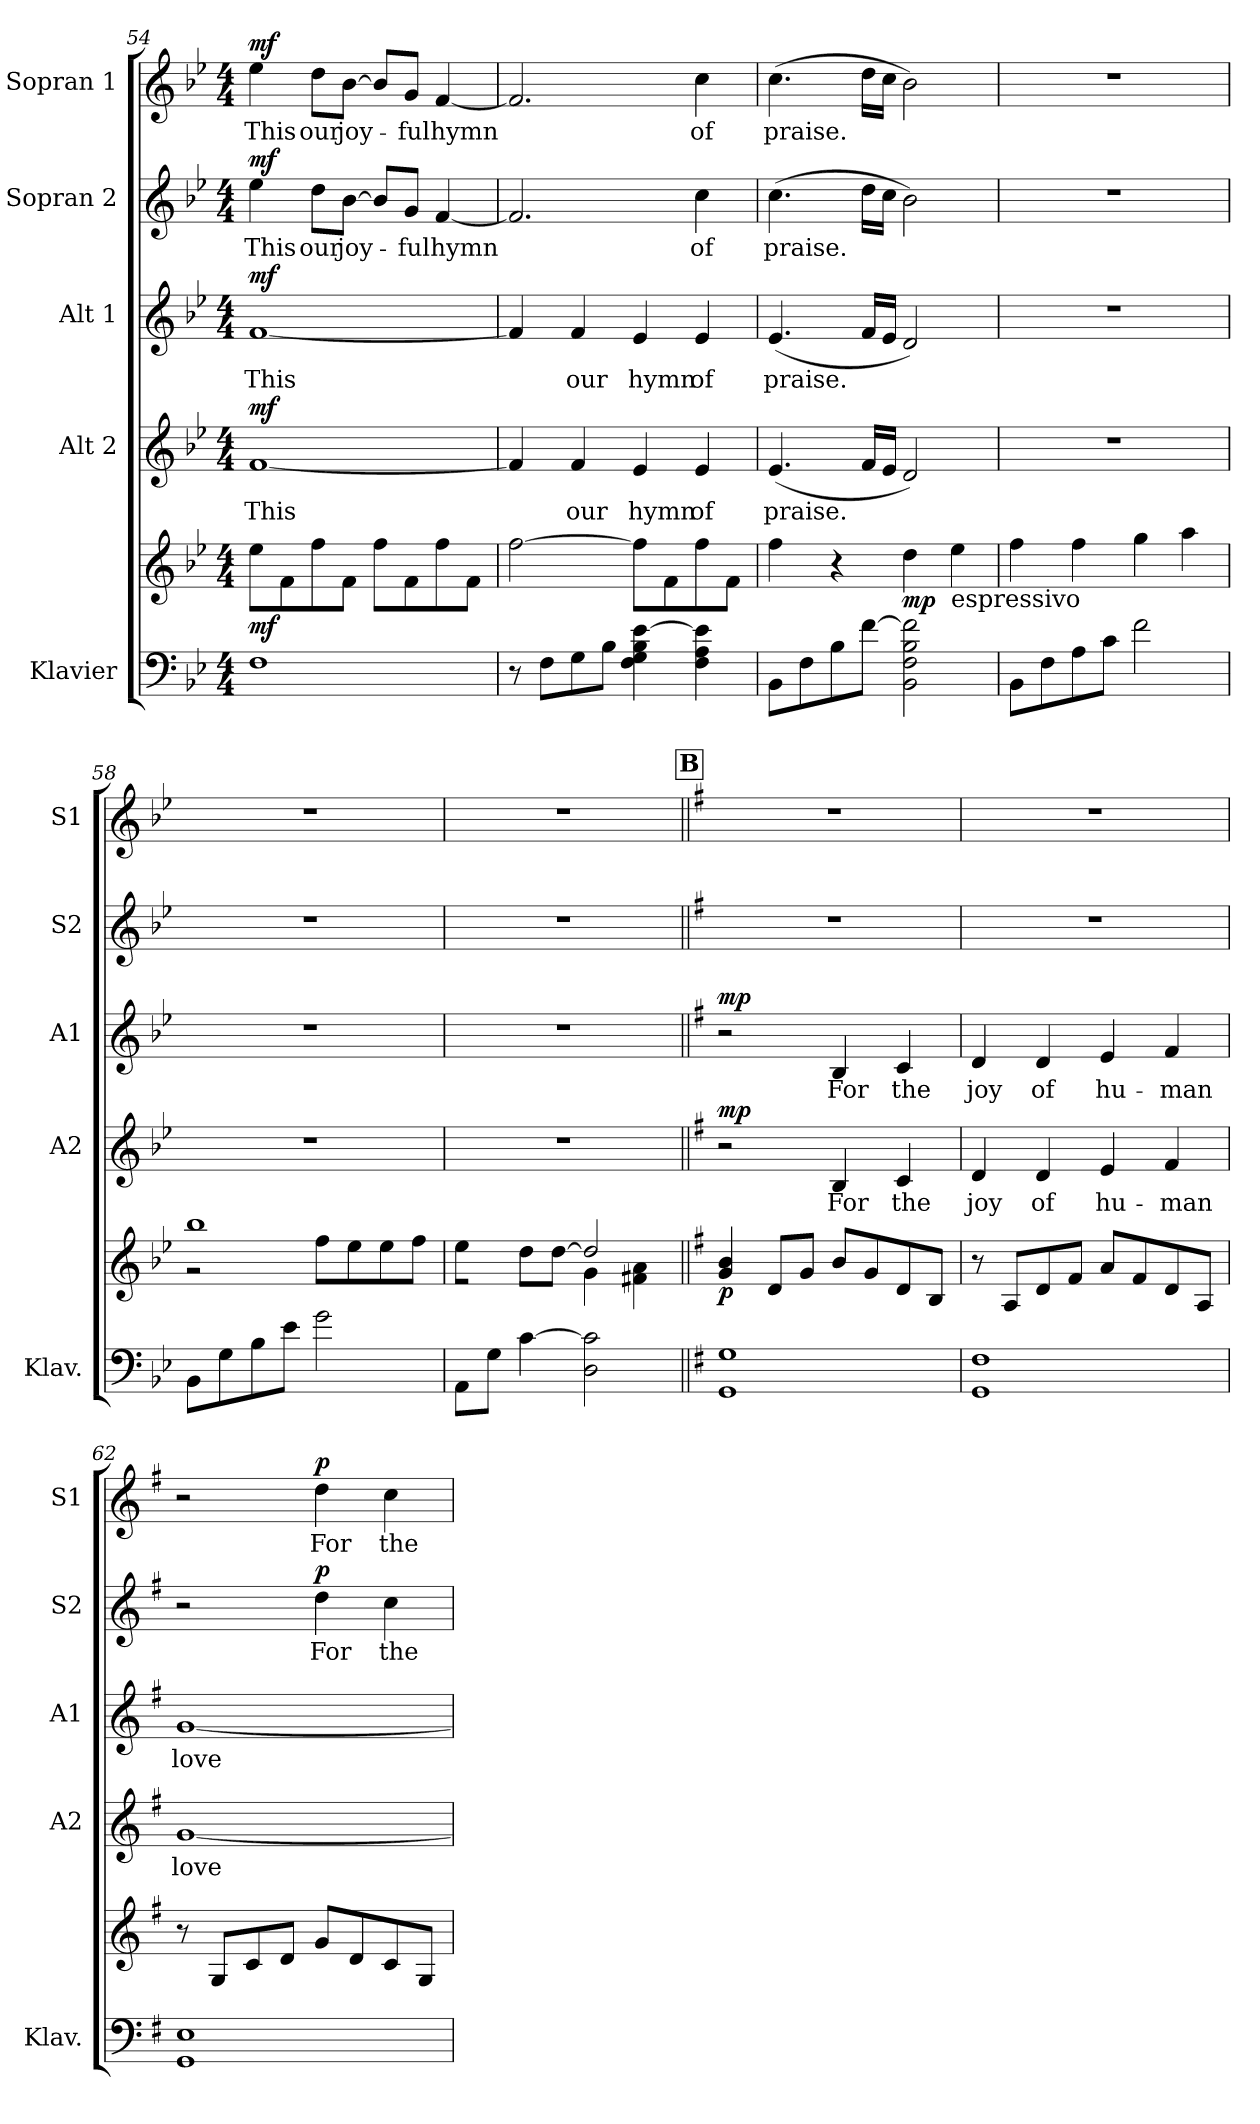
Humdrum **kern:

**kern	**kern	**dynam	**kern	**text	**dynam	**kern	**text	**dynam	**kern	**text	**dynam	**kern	**text	**dynam
*part5	*part5	*part5	*part4	*part4	*part4	*part3	*part3	*part3	*part2	*part2	*part2	*part1	*part1	*part1
*staff6	*staff5	*staff5/6	*staff4	*staff4	*staff4	*staff3	*staff3	*staff3	*staff2	*staff2	*staff2	*staff1	*staff1	*staff1
*I"Klavier	*	*	*I"Alt 2	*	*	*I"Alt 1	*	*	*I"Sopran 2	*	*	*I"Sopran 1	*	*
*I'Klav.	*	*	*I'A2	*	*	*I'A1	*	*	*I'S2	*	*	*I'S1	*	*
*clefF4	*clefG2	*	*clefG2	*	*	*clefG2	*	*	*clefG2	*	*	*clefG2	*	*
*k[b-e-]	*k[b-e-]	*	*k[b-e-]	*	*	*k[b-e-]	*	*	*k[b-e-]	*	*	*k[b-e-]	*	*
*M4/4	*M4/4	*	*M4/4	*	*	*M4/4	*	*	*M4/4	*	*	*M4/4	*	*
=54	=54	=54	=54	=54	=54	=54	=54	=54	=54	=54	=54	=54	=54	=54
!	!	!LO:DY:b	!	!LO:LY:b	!LO:DY:b	!	!LO:LY:b	!LO:DY:b	!	!LO:LY:b	!LO:DY:b	!	!LO:LY:b	!LO:DY:b
1F	8ee-\L	mf	[1f	This	mf	[1f	This	mf	4ee-\	This	mf	4ee-\	This	mf
.	8f\	.	.	.	.	.	.	.	.	.	.	.	.	.
!	!	!	!	!	!	!	!	!	!	!LO:LY:b	!	!	!LO:LY:b	!
.	8ff\	.	.	.	.	.	.	.	8dd\L	our	.	8dd\L	our	.
!	!	!	!	!	!	!	!	!	!	!LO:LY:b	!	!	!LO:LY:b	!
.	8f\J	.	.	.	.	.	.	.	[8b-\J	joy-	.	[8b-\J	joy-	.
.	8ff\L	.	.	.	.	.	.	.	8b-/L]	.	.	8b-/L]	.	.
!	!	!	!	!	!	!	!	!	!	!LO:LY:b	!	!	!LO:LY:b	!
.	8f\	.	.	.	.	.	.	.	8g/J	-ful	.	8g/J	-ful	.
!	!	!	!	!	!	!	!	!	!	!LO:LY:b	!	!	!LO:LY:b	!
.	8ff\	.	.	.	.	.	.	.	[4f/	hymn	.	[4f/	hymn	.
.	8f\J	.	.	.	.	.	.	.	.	.	.	.	.	.
=55	=55	=55	=55	=55	=55	=55	=55	=55	=55	=55	=55	=55	=55	=55
8r	[2ff\	.	4f/]	.	.	4f/]	.	.	2.f/]	.	.	2.f/]	.	.
8F\L	.	.	.	.	.	.	.	.	.	.	.	.	.	.
!	!	!	!	!LO:LY:b	!	!	!LO:LY:b	!	!	!	!	!	!	!
8G\	.	.	4f/	our	.	4f/	our	.	.	.	.	.	.	.
8B-\J	.	.	.	.	.	.	.	.	.	.	.	.	.	.
!	!	!	!	!LO:LY:b	!	!	!LO:LY:b	!	!	!	!	!	!	!
4F\ 4G\ 4B-\ [4e-\	8ff\L]	.	4e-/	hymn	.	4e-/	hymn	.	.	.	.	.	.	.
.	8f\	.	.	.	.	.	.	.	.	.	.	.	.	.
!	!	!	!	!LO:LY:b	!	!	!LO:LY:b	!	!	!LO:LY:b	!	!	!LO:LY:b	!
4F\ 4A\ 4e-\]	8ff\	.	4e-/	of	.	4e-/	of	.	4cc\	of	.	4cc\	of	.
.	8f\J	.	.	.	.	.	.	.	.	.	.	.	.	.
!!LO:LB:g=z
=56	=56	=56	=56	=56	=56	=56	=56	=56	=56	=56	=56	=56	=56	=56
!	!	!	!	!LO:LY:b	!	!	!LO:LY:b	!	!	!LO:LY:b	!	!	!LO:LY:b	!
8BB-\L	4ff\	.	(<4.e-/	praise.	.	(<4.e-/	praise.	.	(>4.cc\	praise.	.	(>4.cc\	praise.	.
8F\	.	.	.	.	.	.	.	.	.	.	.	.	.	.
8B-\	4r	.	.	.	.	.	.	.	.	.	.	.	.	.
[8f\J	.	.	16f/LL	.	.	16f/LL	.	.	16dd\LL	.	.	16dd\LL	.	.
.	.	.	16e-/JJ	.	.	16e-/JJ	.	.	16cc\JJ	.	.	16cc\JJ	.	.
!	!	!LO:DY:b	!	!	!	!	!	!	!	!	!	!	!	!
2BB-\ 2F\ 2B-\ 2f\]	4dd\	mp	2d/)	.	.	2d/)	.	.	2b-\)	.	.	2b-\)	.	.
!	!LO:TX:b:t=espressivo	!	!	!	!	!	!	!	!	!	!	!	!	!
.	4ee-\	.	.	.	.	.	.	.	.	.	.	.	.	.
=57	=57	=57	=57	=57	=57	=57	=57	=57	=57	=57	=57	=57	=57	=57
8BB-\L	4ff\	.	1r	.	.	1r	.	.	1r	.	.	1r	.	.
8F\	.	.	.	.	.	.	.	.	.	.	.	.	.	.
8A\	4ff\	.	.	.	.	.	.	.	.	.	.	.	.	.
8c\J	.	.	.	.	.	.	.	.	.	.	.	.	.	.
2f\	4gg\	.	.	.	.	.	.	.	.	.	.	.	.	.
.	4aa\	.	.	.	.	.	.	.	.	.	.	.	.	.
=58	=58	=58	=58	=58	=58	=58	=58	=58	=58	=58	=58	=58	=58	=58
*	*^	*	*	*	*	*	*	*	*	*	*	*	*	*
8BB-\L	1bb-	2r	.	1r	.	.	1r	.	.	1r	.	.	1r	.	.
8G\	.	.	.	.	.	.	.	.	.	.	.	.	.	.	.
8B-\	.	.	.	.	.	.	.	.	.	.	.	.	.	.	.
8e-\J	.	.	.	.	.	.	.	.	.	.	.	.	.	.	.
2g\	.	8ff\L	.	.	.	.	.	.	.	.	.	.	.	.	.
.	.	8ee-\	.	.	.	.	.	.	.	.	.	.	.	.	.
.	.	8ee-\	.	.	.	.	.	.	.	.	.	.	.	.	.
.	.	8ff\J	.	.	.	.	.	.	.	.	.	.	.	.	.
=59	=59	=59	=59	=59	=59	=59	=59	=59	=59	=59	=59	=59	=59	=59	=59
8AA\L	4ee-\	2r	.	1r	.	.	1r	.	.	1r	.	.	1r	.	.
8G\J	.	.	.	.	.	.	.	.	.	.	.	.	.	.	.
[4c\	8dd\L	.	.	.	.	.	.	.	.	.	.	.	.	.	.
.	[8dd\J	.	.	.	.	.	.	.	.	.	.	.	.	.	.
2D\ 2c\]	2dd/]	4g\	.	.	.	.	.	.	.	.	.	.	.	.	.
.	.	4f#X\ 4a\	.	.	.	.	.	.	.	.	.	.	.	.	.
*	*v	*v	*	*	*	*	*	*	*	*	*	*	*	*	*
!!LO:PB:g=z
!!LO:REH:place=s1:a:B:fs=14:t=B
=60||	=60||	=60||	=60||	=60||	=60||	=60||	=60||	=60||	=60||	=60||	=60||	=60||	=60||	=60||
*k[f#]	*k[f#]	*	*k[f#]	*	*	*k[f#]	*	*	*k[f#]	*	*	*k[f#]	*	*
*	*^	*	*	*	*	*	*	*	*	*	*	*	*	*
!	!LO:TX:b:t=dolce	!	!	!	!	!	!	!	!	!	!	!	!	!	!
!	!	!	!LO:DY:b	!	!	!LO:DY:b	!	!	!LO:DY:b	!	!	!	!	!	!
*	*v	*v	*	*	*	*	*	*	*	*	*	*	*	*	*
1GG 1G	4g/ 4b/	p	2r	.	mp	2r	.	mp	1r	.	.	1r	.	.
.	8d/L	.	.	.	.	.	.	.	.	.	.	.	.	.
.	8g/J	.	.	.	.	.	.	.	.	.	.	.	.	.
!	!	!	!	!LO:LY:b	!	!	!LO:LY:b	!	!	!	!	!	!	!
.	8b/L	.	4B/	For	.	4B/	For	.	.	.	.	.	.	.
.	8g/	.	.	.	.	.	.	.	.	.	.	.	.	.
!	!	!	!	!LO:LY:b	!	!	!LO:LY:b	!	!	!	!	!	!	!
.	8d/	.	4c/	the	.	4c/	the	.	.	.	.	.	.	.
.	8B/J	.	.	.	.	.	.	.	.	.	.	.	.	.
=61	=61	=61	=61	=61	=61	=61	=61	=61	=61	=61	=61	=61	=61	=61
!	!	!	!	!LO:LY:b	!	!	!LO:LY:b	!	!	!	!	!	!	!
1GG 1F#	8r	.	4d/	joy	.	4d/	joy	.	1r	.	.	1r	.	.
.	8A/L	.	.	.	.	.	.	.	.	.	.	.	.	.
!	!	!	!	!LO:LY:b	!	!	!LO:LY:b	!	!	!	!	!	!	!
.	8d/	.	4d/	of	.	4d/	of	.	.	.	.	.	.	.
.	8f#/J	.	.	.	.	.	.	.	.	.	.	.	.	.
!	!	!	!	!LO:LY:b	!	!	!LO:LY:b	!	!	!	!	!	!	!
.	8a/L	.	4e/	hu-	.	4e/	hu-	.	.	.	.	.	.	.
.	8f#/	.	.	.	.	.	.	.	.	.	.	.	.	.
!	!	!	!	!LO:LY:b	!	!	!LO:LY:b	!	!	!	!	!	!	!
.	8d/	.	4f#/	-man	.	4f#/	-man	.	.	.	.	.	.	.
.	8A/J	.	.	.	.	.	.	.	.	.	.	.	.	.
=62	=62	=62	=62	=62	=62	=62	=62	=62	=62	=62	=62	=62	=62	=62
!	!	!	!	!LO:LY:b	!	!	!LO:LY:b	!	!	!	!	!	!	!
1GG 1E	8r	.	[1g	love	.	[1g	love	.	2r	.	.	2r	.	.
.	8G/L	.	.	.	.	.	.	.	.	.	.	.	.	.
.	8c/	.	.	.	.	.	.	.	.	.	.	.	.	.
.	8d/J	.	.	.	.	.	.	.	.	.	.	.	.	.
!	!	!	!	!	!	!	!	!	!	!LO:LY:b	!LO:DY:b	!	!LO:LY:b	!LO:DY:b
.	8g/L	.	.	.	.	.	.	.	4dd\	For	p	4dd\	For	p
.	8d/	.	.	.	.	.	.	.	.	.	.	.	.	.
!	!	!	!	!	!	!	!	!	!	!LO:LY:b	!	!	!LO:LY:b	!
.	8c/	.	.	.	.	.	.	.	4cc\	the	.	4cc\	the	.
.	8G/J	.	.	.	.	.	.	.	.	.	.	.	.	.
=	=	=	=	=	=	=	=	=	=	=	=	=	=	=
*-	*-	*-	*-	*-	*-	*-	*-	*-	*-	*-	*-	*-	*-	*-
